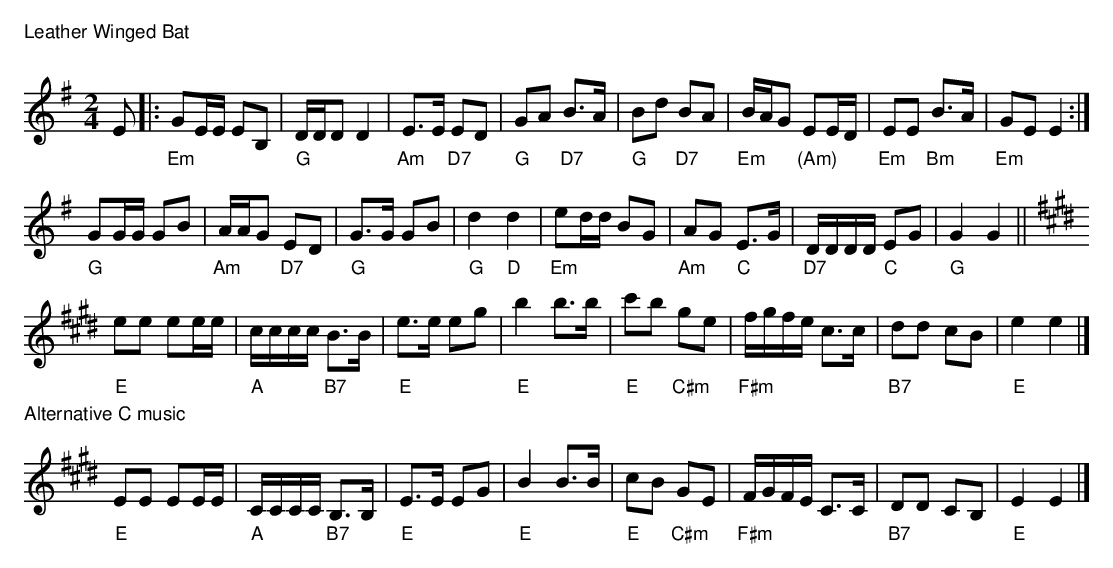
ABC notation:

X:1
%%textfont Arial 12
T:Leather Winged Bat
C:
M:2/4
L:1/8
K:Em
V:1 gchord=down
E|:"Em"GE/E/ EB, | "G"D/D/D D2 | "Am"E>E "D7"ED | "G"GA "D7"B>A | "G"Bd "D7"BA | "Em"B/A/G "(Am)"EE/D/ | "Em"EE "Bm"B>A | "Em"GE E2 :|
"G"GG/G/ GB | "Am"A/A/G "D7"ED | "G"G>G GB | "G"d2 "D"d2 | "Em"ed/d/ BG | "Am"AG "C"E>G | "D7"D/D/D/D/ "C"EG | "G"G2G2 ||
K:E
"E"ee ee/e/| "A"c/c/c/c/ "B7"B>B | "E"e>e eg | "E"b2 b>b | "E"c'b "C#m"ge | "F#m"f/g/f/e/ c>c | "B7"dd cB | "E"e2e2 |]
"E"EE EE/E/| "A"C/C/C/C/ "B7"B,>B,| "E"E>E EG | "E"B2 B>B | "E"cB "C#m"GE | "F#m"F/G/F/E/ C>C | "B7"DD CB, | "E"E2E2 |]
